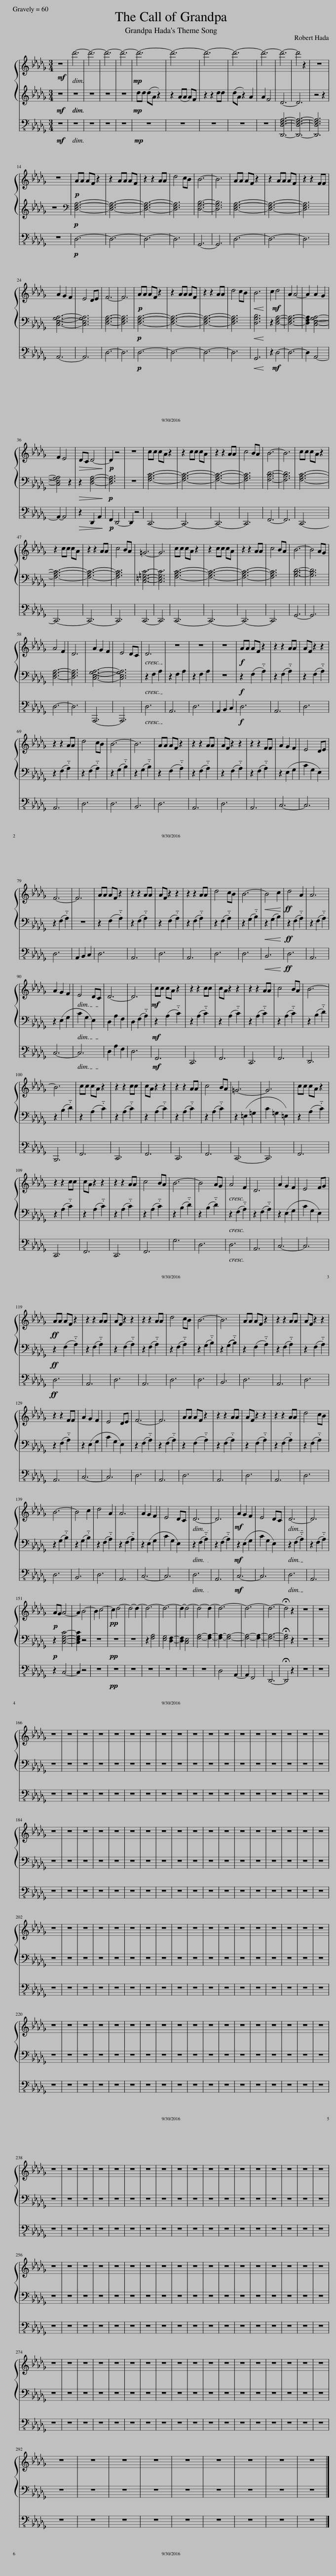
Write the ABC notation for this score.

X:1
%%score { 1 | 2 | 3 }
L:1/8
M:3/4
I:linebreak $
K:Db
V:1 treble
V:2 treble
V:3 bass-8
V:1
!mf! z6 | d'6- | d'6- | d'6- | d'6- | %5
!mp! d'6- | d'6- | d'6- | d'6- | d'6- | %10
 d'6- | d'4 z2 | z6 |$ z6 |!p! AA AF z2 | %15
 z2 AA AF | z2 z2 AA | d4 cB | B6- | B6 | %20
 AA AF z2 | z2 AA AF | z2 z2 FF |$ A2 G2 F2 | E4 DE | %25
 F6- | F6 |!p! AA AF z2 | z2 AA AF | z2 z2 AA | %30
 d4 cB |!<(! B6!<)! | c2!mf! d4 | A2 A4- | A2 A2 G2 |$ %35
 F2 E4 |!>(! DC D4-!>)! |!p! D2 z4 | z6 | cc cA z2 | %40
 z2 cc cA | z2 z2 AA | c4 BA | B6- | B6 | %45
 cc cA z2 |$ z2 cc cA | z2 z2 AA | c4 BA | =G6- | %50
 G6 | cc cA z2 | z2 cc cA | z2 z2 AA | c4 BA | %55
 B6- | B4 AG |$ A4 F2 | D6 | A2 G2 F2 | %60
 E4 DC | D6 | z6 | z6 | z6 | %65
!f! AA AF z2 | z2 z2 AA | AF z2 z2 |$ z2 z2 AA | d4 cB | %70
 B6- | B6 | AA AF z2 | z2 z2 AA | AF z2 z2 | %75
 z2 z2 FF | A2 G2 F2 | E4 DE |$ F6- | F6 | %80
 AA AF z2 | z2 z2 AA | AF z2 z2 | z2 z2 AA | d4 cB | %85
 B6- |!<(! B4 c2!<)! |!ff! d4 A2 | A6 |$ A2 G2 F2 | %90
 E4 DC | D6- | D6 |!mf! cc cA z2 | z2 z2 cc | %95
 cA z2 z2 | z2 z2 AA | c4 BA | B6- |$ B6 | %100
 cc cA z2 | z2 z2 cc | cA z2 z2 | z2 z2 AA | c4 BA | %105
 =G6- | G6 | cc cA z2 |$ z2 z2 cc | cA z2 z2 | %110
 z2 z2 AA | c4 BA | B6- | B4 AG | A4 F2 | %115
 D6 | A2 G2 F2 | E4 FG |$!ff! AA AF z2 | z2 z2 AA | %120
 AF z2 z2 | z2 z2 AA | d4 cB | B6- | B6 | %125
 AA AF z2 | z2 z2 AA | AF z2 z2 |$ z2 z2 FF | A2 G2 F2 | %130
 E4 DE | F6- | F6 | AA AF z2 | z2 z2 AA | %135
 AF z2 z2 | z2 z2 AA | d4 cB |$ B6- | B4 c2 | %140
 d4 A2 | A6 | A2 G2 F2 | E4 DC | D6- | %145
 D6 |!mf! A2 G2 F2 | E4 DC | D6- | D6 |$ %150
!p! AG A4- | A2 B4- | B2 c4- |!pp! c2 d4- | d4- d2- | %155
 d6- | d6- | d2- d4- | d4- d2- | d6- | %160
 d6- | d6- | !fermata!d4 z2 | z6 | z6 |$ %165
 z6 | z6 | z6 | z6 | z6 | %170
 z6 | z6 | z6 | z6 | z6 | %175
 z6 | z6 | z6 | z6 | z6 | %180
 z6 | z6 | z6 |$ z6 | z6 | %185
 z6 | z6 | z6 | z6 | z6 | %190
 z6 | z6 | z6 | z6 | z6 | %195
 z6 | z6 | z6 | z6 | z6 | %200
 z6 |$ z6 | z6 | z6 | z6 | %205
 z6 | z6 | z6 | z6 | z6 | %210
 z6 | z6 | z6 | z6 | z6 | %215
 z6 | z6 | z6 | z6 |$ z6 | %220
 z6 | z6 | z6 | z6 | z6 | %225
 z6 | z6 | z6 | z6 | z6 | %230
 z6 | z6 | z6 | z6 | z6 | %235
 z6 | z6 |$ z6 | z6 | z6 | %240
 z6 | z6 | z6 | z6 | z6 | %245
 z6 | z6 | z6 | z6 | z6 | %250
 z6 | z6 | z6 | z6 | z6 |$ %255
 z6 | z6 | z6 | z6 | z6 | %260
 z6 | z6 | z6 | z6 | z6 | %265
 z6 | z6 | z6 | z6 | z6 | %270
 z6 | z6 | z6 |$ z6 | z6 | %275
 z6 | z6 | z6 | z6 | z6 | %280
 z6 | z6 | z6 | z6 | z6 | %285
 z6 | z6 | z6 | z6 | z6 | %290
 z6 |$ z6 | z6 | z6 | z6 | %295
 z6 | z6 | z6 | z6 | z6 |] %300
V:2
!mf! z6 | z6 | z6 | z6 | z6 | %5
!mp! dd (dA z2) | z2 (AA A)F | z2 z2 dd | (dA z2) A2 | A2 F4 | %10
 D6- | D6 | z4 z2 |$ z6 |[K:bass]!p! [D,F,A,]6- | %15
 [D,F,A,]6- | [D,F,A,]6- | [D,F,A,]6 | [D,G,B,]6- | [D,G,B,]6 | %20
 [D,F,A,]6- | [D,F,A,]6- | [D,F,A,]6 |$ [C,E,G,A,]6- | [C,E,G,A,]6 | %25
 [D,F,A,]6- | [D,F,A,]6 |!p! [D,F,A,]6- | [D,F,A,]6- | [D,F,A,]6- | %30
 [D,F,A,]6 |!<(! [D,G,B,]6!<)! | z2 [D,F,A,]4- | [D,F,A,]6- | [D,F,A,]2 [C,E,G,A,]4- |$ %35
 [C,E,G,A,]4 z2 |!>(! z2 [D,F,A,]4-!>)! |!p! [D,F,A,]6 | z6 | [F,A,C]6- | %40
 [F,A,C]6- | [F,A,C]6- | [F,A,C]6 | [F,B,D]6- | [F,B,D]6 | %45
 [F,A,C]6- |$ [F,A,C]6- | [F,A,C]6- | [F,A,C]6 | [C,=E,=G,C]6- | %50
 [C,E,G,C]6 | [F,A,C]6- | [F,A,C]6- | [F,A,C]6- | [F,A,C]6 | %55
 [G,B,D]6- | [G,B,D]6 |$ [D,F,A,]6- | [D,F,A,]6 | [C,E,G,A,]6- | %60
 [C,E,G,A,]6 | z2 F,2 A,2 | z2 F,2 A,2 | z2 F,2 A,2 | z6 | %65
!f! z2 (F,2 !tenuto!.A,2) | z2 (F,2 !tenuto!.A,2) | z2 (F,2 !tenuto!.A,2) |$ z2 (F,2 !tenuto!.A,2) | z2 (F,2 !tenuto!.A,2) | %70
 z2 (G,2 !tenuto!.B,2) | z2 (G,2 !tenuto!.B,2) | z2 (F,2 !tenuto!.A,2) | z2 (F,2 !tenuto!.A,2) | z2 (F,2 !tenuto!.A,2) | %75
 z2 (F,2 !tenuto!.A,2) | z2 (E,2 G,2 | C2 G,2 E,2) |$ z2 (F,2 !tenuto!.A,2) | z6 | %80
 z2 (F,2 !tenuto!.A,2) | z2 (F,2 !tenuto!.A,2) | z2 (F,2 !tenuto!.A,2) | z2 (F,2 !tenuto!.A,2) | z2 (F,2 !tenuto!.A,2) | %85
 z2 (G,2 !tenuto!.B,2) |!<(! z2 (G,2 B,2)!<)! |!ff! z2 (F,2 !tenuto!.A,2) | z2 (F,2 !tenuto!.A,2) |$ z2 (E,2 G,2 | %90
 C2 G,2 E,2) | D,2 A,2 F,2 | D,2 (F,2 !tenuto!.A,2) |!mf! z2 (A,2 !tenuto!.C2) | z2 (A,2 !tenuto!.C2) | %95
 z2 (A,2 !tenuto!.C2) | z2 (A,2 !tenuto!.C2) | z2 (A,2 !tenuto!.C2) | z2 (B,2 !tenuto!.D2) |$ z2 (B,2 !tenuto!.D2) | %100
 z2 (A,2 !tenuto!.C2) | z2 (A,2 !tenuto!.C2) | z2 (A,2 !tenuto!.C2) | z2 (A,2 !tenuto!.C2) | z2 (A,2 !tenuto!.C2) | %105
 z2 (=E,2 =G,2 | C2 =G,2 =E,2) | z2 (A,2 !tenuto!.C2) |$ z2 (A,2 !tenuto!.C2) | z2 (A,2 !tenuto!.C2) | %110
 z2 (A,2 !tenuto!.C2) | z2 (A,2 !tenuto!.C2) | z2 (B,2 !tenuto!.D2) | z2 (B,2 !tenuto!.D2) | z2 (F,2 !tenuto!.A,2) | %115
 z2 (F,2 !tenuto!.A,2) | z2 (E,2 G,2 | C2 G,2 E,2) |$!ff! z2 (F,2 !tenuto!.A,2) | z2 (F,2 !tenuto!.A,2) | %120
 z2 (F,2 !tenuto!.A,2) | z2 (F,2 !tenuto!.A,2) | z2 (F,2 !tenuto!.A,2) | z2 (G,2 !tenuto!.B,2) | z2 (((G,2 !tenuto!.B,2))) | %125
 z2 (F,2 !tenuto!.A,2) | z2 (F,2 !tenuto!.A,2) | z2 (F,2 !tenuto!.A,2) |$ z2 (F,2 !tenuto!.A,2) | z2 (E,2 G,2 | %130
 C2 G,2 E,2) | z2 (F,2 !tenuto!.A,2) | z2 (F,2 !tenuto!.A,2) | z2 (F,2 !tenuto!.A,2) | z2 (F,2 !tenuto!.A,2) | %135
 z2 (F,2 !tenuto!.A,2) | z2 (F,2 !tenuto!.A,2) | z2 (F,2 !tenuto!.A,2) |$ z2 (G,2 !tenuto!.B,2) | z2 (G,2 !tenuto!.B,2) | %140
 z2 (F,2 !tenuto!.A,2) | z2 (F,2 !tenuto!.A,2) | z2 (E,2 G,2 | C2 G,2 E,2) | z2 (F,2 !tenuto!.A,2) | %145
 z2 (F,2 !tenuto!.A,2) |!mf! z2 (E,2 G,2 | C2 G,2 E,2) | z2 (F,2 !tenuto!.A,2) | z2 (F,2 !tenuto!.A,2) |$ %150
!p! z2 [C,E,G,C]4- | [C,E,G,C]2 z4 | z6 |!pp! z6 | z6 | %155
 z2 [F,A,]4 | [E,G,]4 [D,F,]2- | [D,F,]2 [C,E,]4 | [F,A,]4- [F,A,]2- | [F,A,]2- [F,A,]4- | %160
 [F,A,]4- [F,A,]2- | [F,A,]6- | !fermata![F,A,]4 z2 | z6 | z6 |$ %165
 z6 | z6 | z6 | z6 | z6 | %170
 z6 | z6 | z6 | z6 | z6 | %175
 z6 | z6 | z6 | z6 | z6 | %180
 z6 | z6 | z6 |$ z6 | z6 | %185
 z6 | z6 | z6 | z6 | z6 | %190
 z6 | z6 | z6 | z6 | z6 | %195
 z6 | z6 | z6 | z6 | z6 | %200
 z6 |$ z6 | z6 | z6 | z6 | %205
 z6 | z6 | z6 | z6 | z6 | %210
 z6 | z6 | z6 | z6 | z6 | %215
 z6 | z6 | z6 | z6 |$ z6 | %220
 z6 | z6 | z6 | z6 | z6 | %225
 z6 | z6 | z6 | z6 | z6 | %230
 z6 | z6 | z6 | z6 | z6 | %235
 z6 | z6 |$ z6 | z6 | z6 | %240
 z6 | z6 | z6 | z6 | z6 | %245
 z6 | z6 | z6 | z6 | z6 | %250
 z6 | z6 | z6 | z6 | z6 |$ %255
 z6 | z6 | z6 | z6 | z6 | %260
 z6 | z6 | z6 | z6 | z6 | %265
 z6 | z6 | z6 | z6 | z6 | %270
 z6 | z6 | z6 |$ z6 | z6 | %275
 z6 | z6 | z6 | z6 | z6 | %280
 z6 | z6 | z6 | z6 | z6 | %285
 z6 | z6 | z6 | z6 | z6 | %290
 z6 |$ z6 | z6 | z6 | z6 | %295
 z6 | z6 | z6 | z6 | z6 |] %300
V:3
!mf! z6 | z6 | z6 | z6 | z6 | %5
!mp! z6 | z6 | z6 | z6 | z6 | %10
 [D,,D,F,A,]6- | [D,,D,F,A,]6- | [D,,D,F,A,]6 |$ z6 |!p! D,6- | %15
 D,6- | D,6- | D,6 | G,,6- | G,,6 | %20
 D,6- | D,6- | D,6 |$ A,,6- | A,,6 | %25
 D,6- | D,6 |!p! D,6- | D,6- | D,6- | %30
 D,6 |!<(! G,,6!<)! | z2!mf! D,4- | D,6- | D,2 A,,4- |$ %35
 A,,2- A,,4 |!>(! z2 D,,2 A,,2!>)! |!p! F,,2 D,,4- | D,,2 z4 | C,,6- | %40
 C,,6- | C,,6- | C,,6 | F,,6- | F,,6 | %45
 C,,6- |$ C,,6- | C,,6- | C,,6 | C,,6- | %50
 C,,6 | C,,6- | C,,6- | C,,6- | C,,6 | %55
 G,,6- | G,,6 |$ D,6- | D,6 | A,,,6- | %60
 A,,,6 | D,6 | A,,6 | D,6 | A,,2 B,,2 C,2 | %65
!f! D,6 | A,,6 | D,6 |$ A,,6 | D,6 | %70
 D,6 | B,,6 | D,6 | A,,6 | D,6 | %75
 A,,6 | C,6- | C,6 |$ D,6 | A,,2 B,,2 C,2 | %80
 D,6 | A,,6 | D,6 | A,,6 | D,6 | %85
 D,6 |!<(! B,,6!<)! |!ff! D,6 | A,,6 |$ C,6- | %90
 C,6 | D,2 A,2 F,2 | D,6 |!mf! F,,6 | C,,6 | %95
 F,,6 | C,,6 | F,,6 | D,,6 |$ B,,,6 | %100
 F,,6 | C,,6 | F,,6 | C,,6 | F,,6 | %105
 C,,6- | C,,6 | F,,6 |$ C,,6 | F,,6 | %110
 C,,6 | F,,6 | G,6 | D,6 | D,6 | %115
 A,,6 | C,6- | C,6 |$!ff! D,6 | A,,6 | %120
 D,6 | A,,6 | D,6 | D,6 | B,,6 | %125
 D,6 | A,,6 | D,6 |$ A,,6 | C,6- | %130
 C,6 | D,6 | A,,6 | D,6 | A,,6 | %135
 D,6 | A,,6 | D,6 |$ D,6 | B,,6 | %140
 D,6 | A,,6 | C,6- | C,6 | D,6 | %145
 A,,6 |!mf! C,6- | C,6 | D,6 | A,,6 |$ %150
 z2 C,4- | C,2 z4 | z6 |!pp! z6 | z6 | %155
 z6 | z6 | z6 | z6 | D,4 A,,2- | %160
 A,,2 F,,4 | D,,6- | !fermata!D,,4 z2 | z6 | z6 |$ %165
 z6 | z6 | z6 | z6 | z6 | %170
 z6 | z6 | z6 | z6 | z6 | %175
 z6 | z6 | z6 | z6 | z6 | %180
 z6 | z6 | z6 |$ z6 | z6 | %185
 z6 | z6 | z6 | z6 | z6 | %190
 z6 | z6 | z6 | z6 | z6 | %195
 z6 | z6 | z6 | z6 | z6 | %200
 z6 |$ z6 | z6 | z6 | z6 | %205
 z6 | z6 | z6 | z6 | z6 | %210
 z6 | z6 | z6 | z6 | z6 | %215
 z6 | z6 | z6 | z6 |$ z6 | %220
 z6 | z6 | z6 | z6 | z6 | %225
 z6 | z6 | z6 | z6 | z6 | %230
 z6 | z6 | z6 | z6 | z6 | %235
 z6 | z6 |$ z6 | z6 | z6 | %240
 z6 | z6 | z6 | z6 | z6 | %245
 z6 | z6 | z6 | z6 | z6 | %250
 z6 | z6 | z6 | z6 | z6 |$ %255
 z6 | z6 | z6 | z6 | z6 | %260
 z6 | z6 | z6 | z6 | z6 | %265
 z6 | z6 | z6 | z6 | z6 | %270
 z6 | z6 | z6 |$ z6 | z6 | %275
 z6 | z6 | z6 | z6 | z6 | %280
 z6 | z6 | z6 | z6 | z6 | %285
 z6 | z6 | z6 | z6 | z6 | %290
 z6 |$ z6 | z6 | z6 | z6 | %295
 z6 | z6 | z6 | z6 | z6 |] %300
